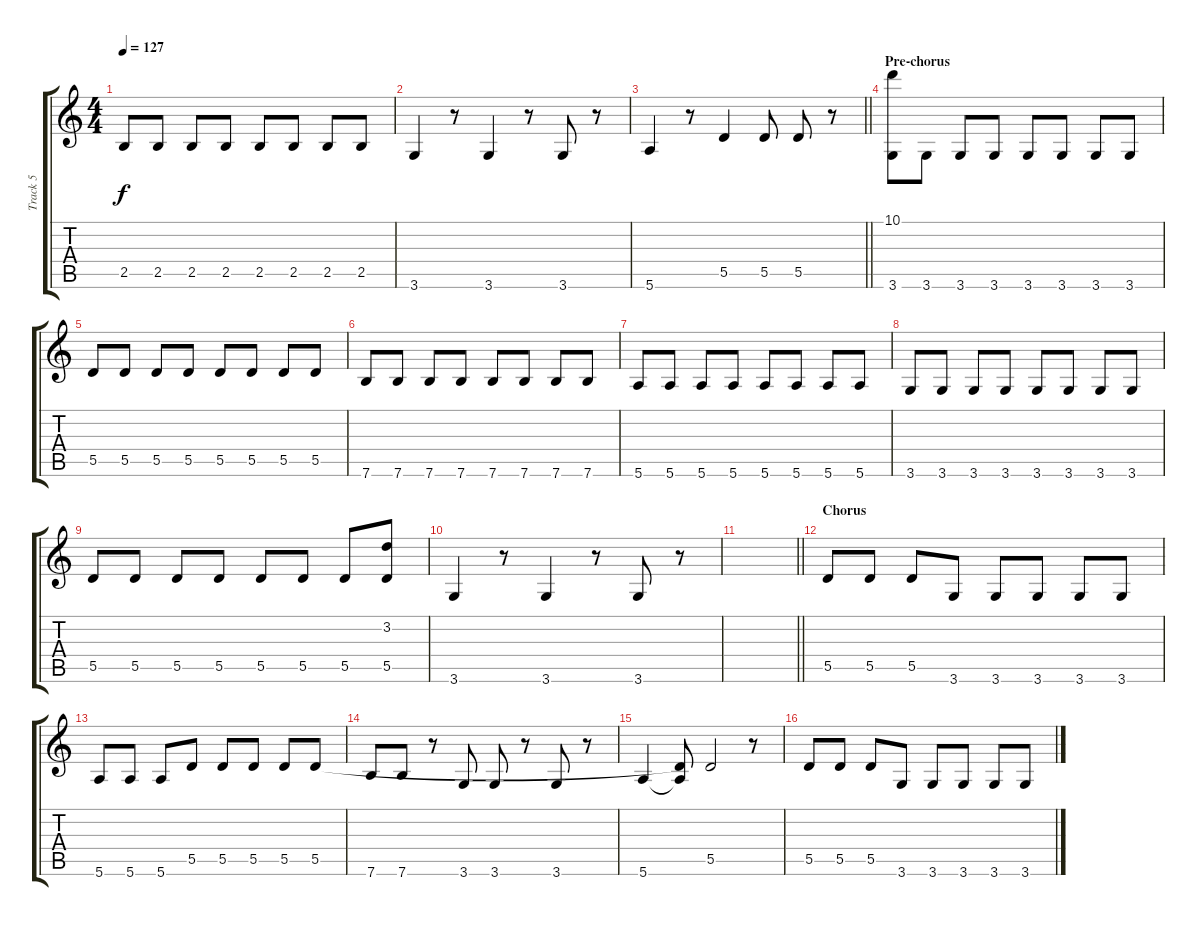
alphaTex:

\track ("Track 5" "Track 5") {instrument electricbassfinger}
\staff {score tabs}
\tuning (E4 B3 G3 D3 A2 E2) {hide}
\ts (4 4)
\tempo 127
\clef g2
\ks c
2.5.8{dy f} 2.5.8 2.5.8 2.5.8 2.5.8 2.5.8 2.5.8 2.5.8 |
3.6.4 r.8 3.6.4 r.8 3.6.8 r.8 |
\barLineRight lightlight
5.6.4 r.8 5.5.4 5.5.8 5.5.8 r.8 |
\section ("" "Pre-chorus")
(10.1 3.6).8 3.6.8 3.6.8 3.6.8 3.6.8 3.6.8 3.6.8 3.6.8 |
5.5.8 5.5.8 5.5.8 5.5.8 5.5.8 5.5.8 5.5.8 5.5.8 |
7.6.8 7.6.8 7.6.8 7.6.8 7.6.8 7.6.8 7.6.8 7.6.8 |
5.6.8 5.6.8 5.6.8 5.6.8 5.6.8 5.6.8 5.6.8 5.6.8 |
3.6.8 3.6.8 3.6.8 3.6.8 3.6.8 3.6.8 3.6.8 3.6.8 |
5.5.8 5.5.8 5.5.8 5.5.8 5.5.8 5.5.8 5.5.8 (3.2 5.5).8 |
3.6.4 r.8 3.6.4 r.8 3.6.8 r.8 |
\barLineRight lightlight
|
\section ("" "Chorus")
5.5.8 5.5.8 5.5.8 3.6.8 3.6.8 3.6.8 3.6.8 3.6.8 |
5.6.8 5.6.8 5.6.8 5.5.8 5.5.8 5.5.8 5.5.8 5.5.8 |
7.6.8 7.6.8 r.8 3.6.8 3.6.8 r.8 3.6.8 r.8 |
5.6.4 (5.5{t} 5.6{t}).8 5.5.2 r.8 |
5.5.8 5.5.8 5.5.8 3.6.8 3.6.8 3.6.8 3.6.8 3.6.8
